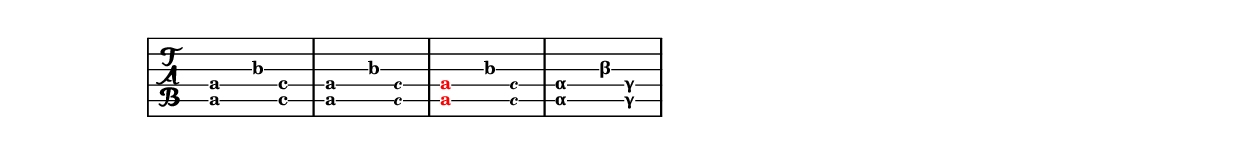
\version "2.13.46"

\header {
  texidoc = "
A sample tablature with lettered tab,
using fretLabels to modify the fret letters.

By default, letters are drawn sequentially from the alphabet,
but if the context property fretLabels is defined, these are
substituted.  If specified, the length of fretLabels must be
sufficient to label all the frets used.  A warning is issued
if the length is too short.
"
}

notes = \relative c' {
  \time 3/4
  <f d>4. <bes>8 <g e>4
  \set fretLabels = #`("a" "b" ,(markup #:italic #:smaller "c"))
  <f d>4. <bes>8 <g e>4
  \set fretLabels = #`(,(markup #:with-color red "a")
                       "b"
                       ,(markup #:italic #:smaller "c"))
  <f d>4. <bes>8 <g e>4
  \set fretLabels = #'("α" "β" "γ")
  <f d>4. <bes>8 <g e>4
}

\score {
  \new TabStaff
  \with {
    stringTunings = #`(,(ly:make-pitch 1 3 0)
                       ,(ly:make-pitch 1 1 0)
		       ,(ly:make-pitch 0 5 0)
		       ,(ly:make-pitch 0 3 0)
		       ,(ly:make-pitch 0 1 0)
		       ,(ly:make-pitch -1 5 0))
    tablatureFormat = #fret-letter-tablature-format
  }
  \new TabVoice {
    \notes
  }
}
